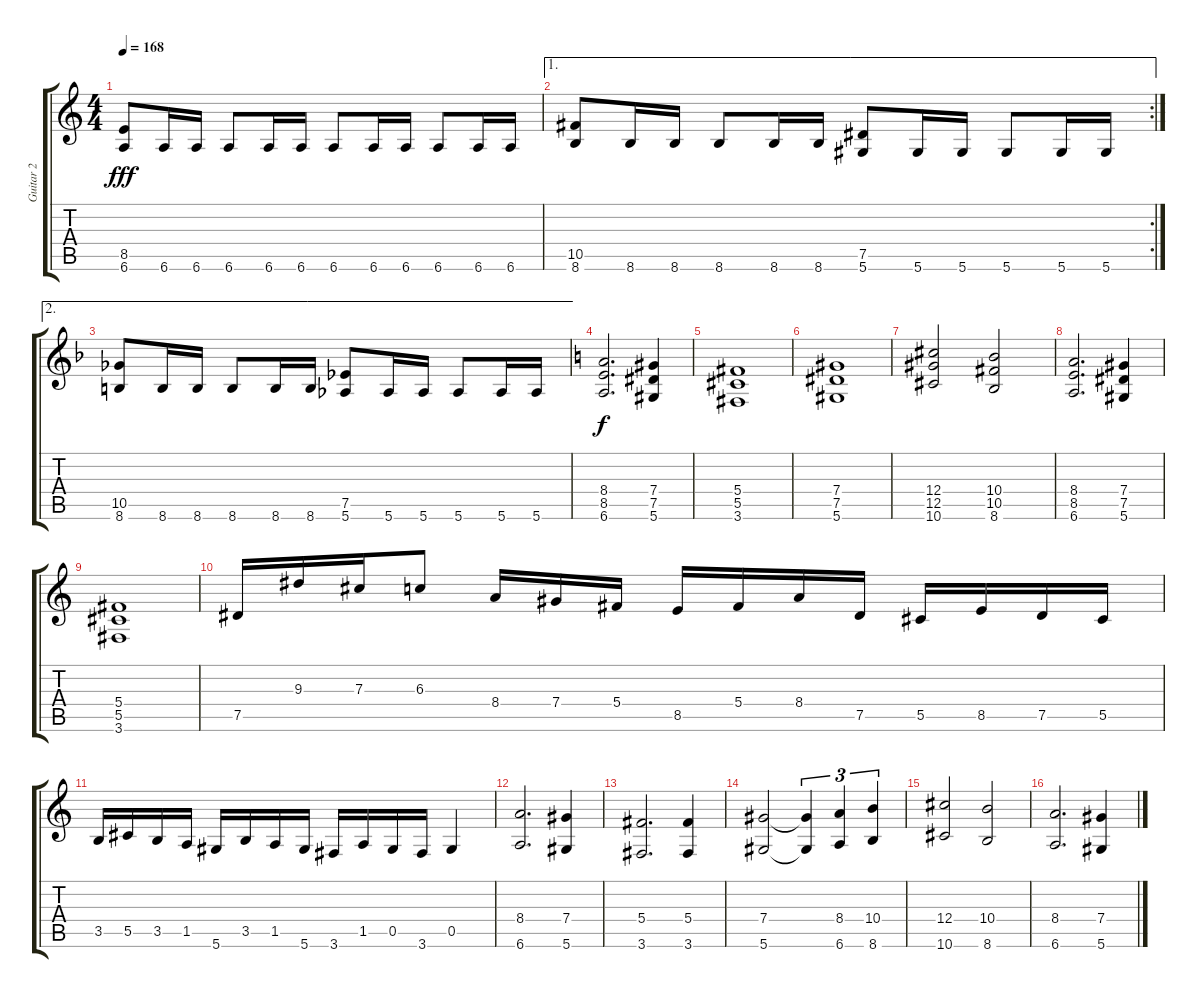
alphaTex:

\track ("Guitar 2" "Guitar 2") {instrument distortionguitar}
\staff {score tabs}
\tuning (Eb4 Bb3 Gb3 Db3 Ab2 Eb2) {hide}
\ts (4 4)
\tempo 168
\clef g2
\ks c
(8.5 6.6).8{dy fff} 6.6.16 6.6.16 6.6.8 6.6.16 6.6.16 6.6.8 6.6.16 6.6.16 6.6.8 6.6.16 6.6.16 |
\ae 1
\rc 2
(10.5 8.6).8 8.6.16 8.6.16 8.6.8 8.6.16 8.6.16 (7.5 5.6).8 5.6.16 5.6.16 5.6.8 5.6.16 5.6.16 |
\ae 2
\ks f
(10.5 8.6).8 8.6.16 8.6.16 8.6.8 8.6.16 8.6.16 (7.5 5.6).8 5.6.16 5.6.16 5.6.8 5.6.16 5.6.16 |
\ks c
(8.4 8.5 6.6).2{d dy f} (7.4 7.5 5.6).4 |
(5.4 5.5 3.6).1 |
(7.4 7.5 5.6).1 |
(12.4 12.5 10.6).2 (10.4 10.5 8.6).2 |
(8.4 8.5 6.6).2{d} (7.4 7.5 5.6).4 |
(5.4 5.5 3.6).1 |
7.5.16 9.3.16 7.3.16 6.3.8 8.4.16 7.4.16 5.4.16 8.5.16 5.4.16 8.4.16 7.5.16 5.5.16 8.5.16 7.5.16 5.5.16 |
3.5.16 5.5.16 3.5.16 1.5.16 5.6.16 3.5.16 1.5.16 5.6.16 3.6.16 1.5.16 0.5.16 3.6.16 0.5.4 |
(8.4 6.6).2{d} (7.4 5.6).4 |
(5.4 3.6).2{d} (5.4 3.6).4 |
(7.4 5.6).2 (7.4{t} 5.6{t}).4{tu (3 2)} (8.4 6.6).4{tu (3 2)} (10.4 8.6).4{tu (3 2)} |
(12.4 10.6).2 (10.4 8.6).2 |
(8.4 6.6).2{d} (7.4 5.6).4
